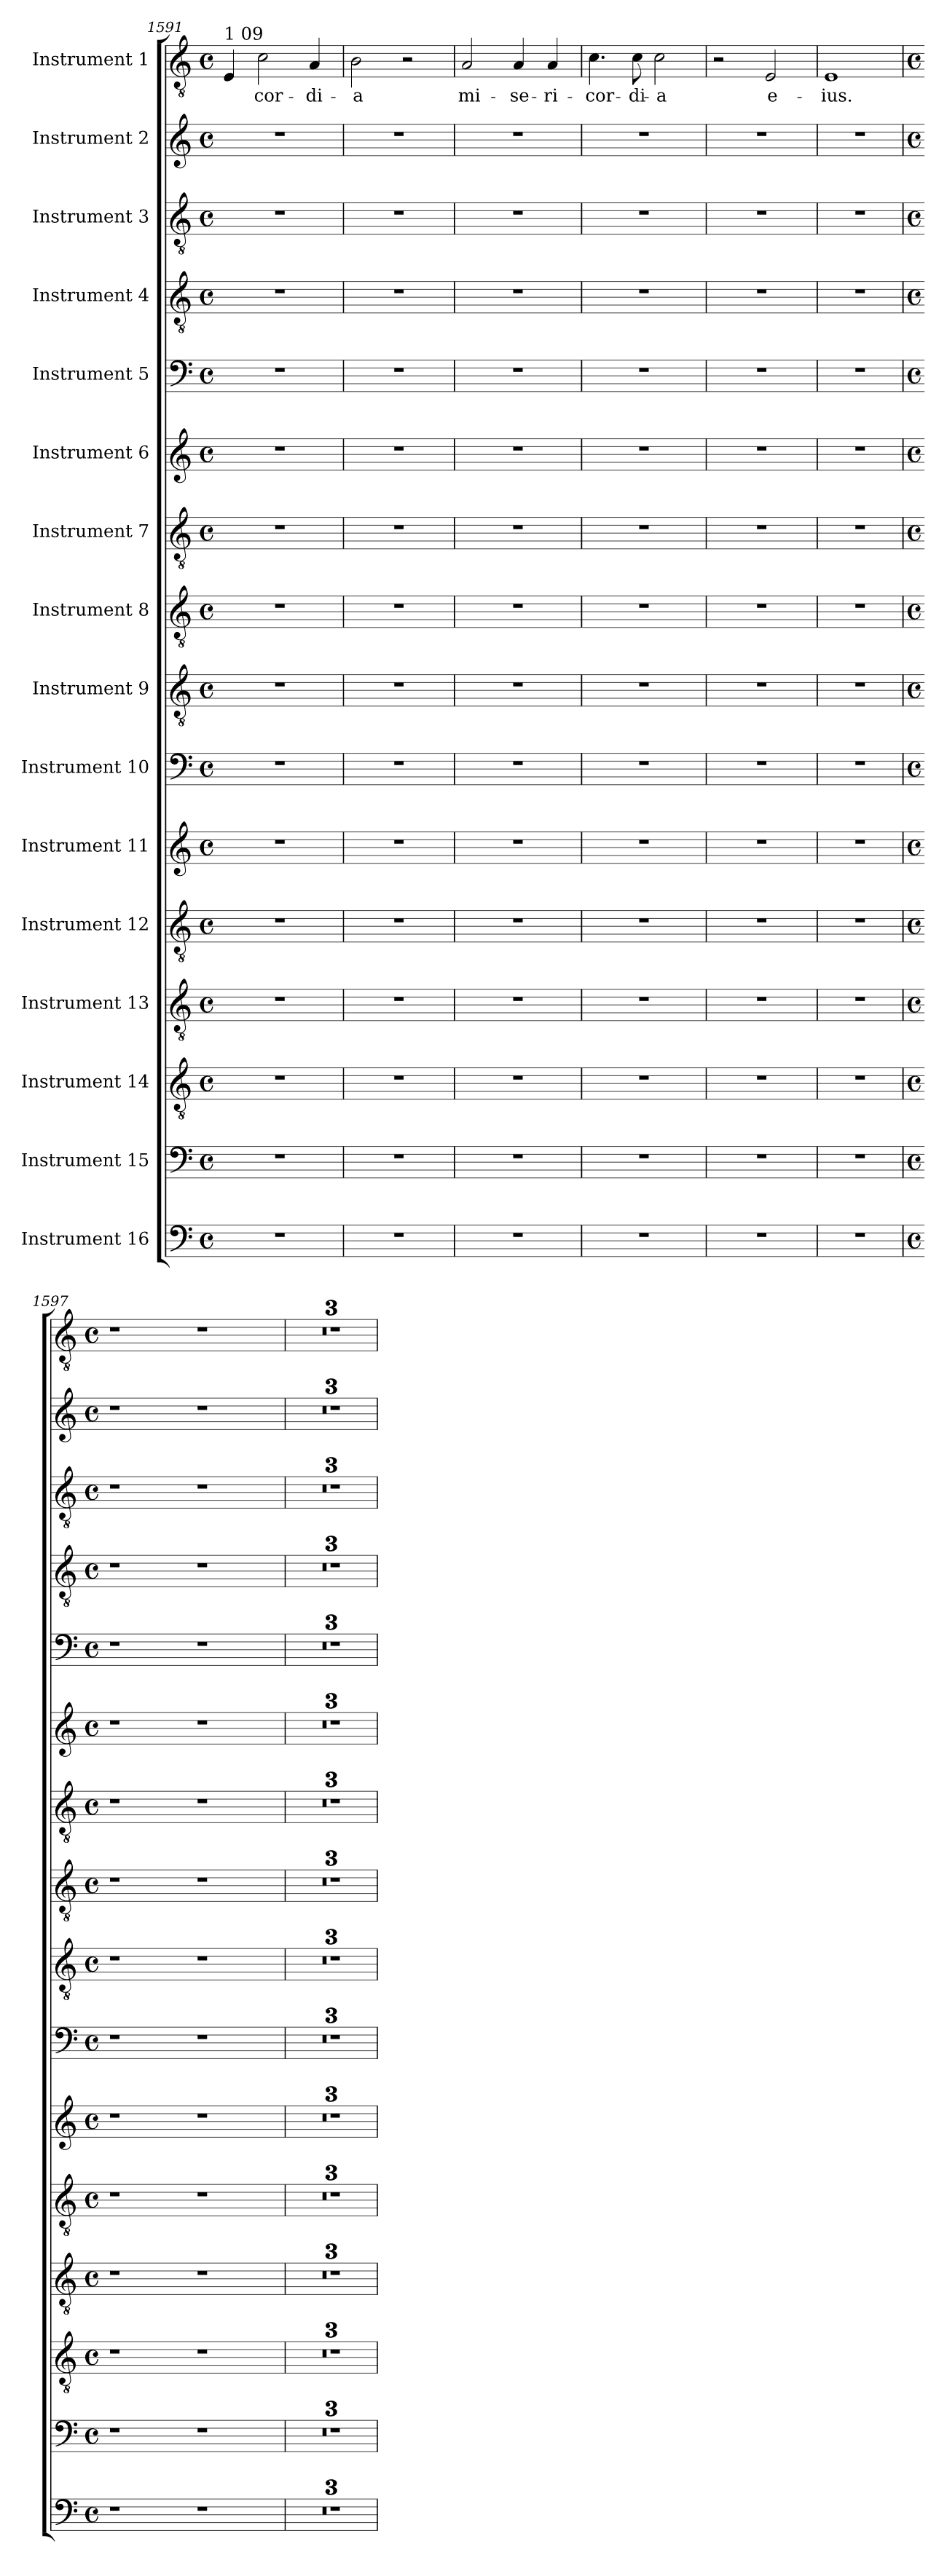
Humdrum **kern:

**kern	**kern	**kern	**kern	**kern	**kern	**kern	**kern	**kern	**kern	**kern	**kern	**kern	**kern	**kern	**kern	**text
*part16	*part15	*part14	*part13	*part12	*part11	*part10	*part9	*part8	*part7	*part6	*part5	*part4	*part3	*part2	*part1	*part1
*staff16	*staff15	*staff14	*staff13	*staff12	*staff11	*staff10	*staff9	*staff8	*staff7	*staff6	*staff5	*staff4	*staff3	*staff2	*staff1	*staff1
*I"Instrument 16	*I"Instrument 15	*I"Instrument 14	*I"Instrument 13	*I"Instrument 12	*I"Instrument 11	*I"Instrument 10	*I"Instrument 9	*I"Instrument 8	*I"Instrument 7	*I"Instrument 6	*I"Instrument 5	*I"Instrument 4	*I"Instrument 3	*I"Instrument 2	*I"Instrument 1	*
!!LO:PB:g=z
*clefF4	*clefF4	*clefGv2	*clefGv2	*clefGv2	*clefG2	*clefF4	*clefGv2	*clefGv2	*clefGv2	*clefG2	*clefF4	*clefGv2	*clefGv2	*clefG2	*clefGv2	*
*k[]	*k[]	*k[]	*k[]	*k[]	*k[]	*k[]	*k[]	*k[]	*k[]	*k[]	*k[]	*k[]	*k[]	*k[]	*k[]	*
*C:	*C:	*C:	*C:	*C:	*C:	*C:	*C:	*C:	*C:	*C:	*C:	*C:	*C:	*C:	*C:	*
*M4/4	*M4/4	*M4/4	*M4/4	*M4/4	*M4/4	*M4/4	*M4/4	*M4/4	*M4/4	*M4/4	*M4/4	*M4/4	*M4/4	*M4/4	*M4/4	*
*met(c)	*met(c)	*met(c)	*met(c)	*met(c)	*met(c)	*met(c)	*met(c)	*met(c)	*met(c)	*met(c)	*met(c)	*met(c)	*met(c)	*met(c)	*met(c)	*
=1591	=1591	=1591	=1591	=1591	=1591	=1591	=1591	=1591	=1591	=1591	=1591	=1591	=1591	=1591	=1591	=1591
!	!	!	!	!	!	!	!	!	!	!	!	!	!	!	!LO:TX:a:t=1 09	!
!	!	!	!	!	!	!	!	!	!	!	!	!	!	!	!	!LO:LY:b:cj
1r	1r	1r	1r	1r	1r	1r	1r	1r	1r	1r	1r	1r	1r	1r	4E/	--
!	!	!	!	!	!	!	!	!	!	!	!	!	!	!	!	!LO:LY:b:cj
.	.	.	.	.	.	.	.	.	.	.	.	.	.	.	2c\	-cor-
!	!	!	!	!	!	!	!	!	!	!	!	!	!	!	!	!LO:LY:b:cj
.	.	.	.	.	.	.	.	.	.	.	.	.	.	.	4A/	-di-
=1592	=1592	=1592	=1592	=1592	=1592	=1592	=1592	=1592	=1592	=1592	=1592	=1592	=1592	=1592	=1592	=1592
!	!	!	!	!	!	!	!	!	!	!	!	!	!	!	!	!LO:LY:b:cj
1r	1r	1r	1r	1r	1r	1r	1r	1r	1r	1r	1r	1r	1r	1r	2B\	-a
.	.	.	.	.	.	.	.	.	.	.	.	.	.	.	2r	.
=1593	=1593	=1593	=1593	=1593	=1593	=1593	=1593	=1593	=1593	=1593	=1593	=1593	=1593	=1593	=1593	=1593
!	!	!	!	!	!	!	!	!	!	!	!	!	!	!	!	!LO:LY:b:cj
1r	1r	1r	1r	1r	1r	1r	1r	1r	1r	1r	1r	1r	1r	1r	2A/	mi-
!	!	!	!	!	!	!	!	!	!	!	!	!	!	!	!	!LO:LY:b:cj
.	.	.	.	.	.	.	.	.	.	.	.	.	.	.	4A/	-se-
!	!	!	!	!	!	!	!	!	!	!	!	!	!	!	!	!LO:LY:b:cj
.	.	.	.	.	.	.	.	.	.	.	.	.	.	.	4A/	-ri-
=1594	=1594	=1594	=1594	=1594	=1594	=1594	=1594	=1594	=1594	=1594	=1594	=1594	=1594	=1594	=1594	=1594
!	!	!	!	!	!	!	!	!	!	!	!	!	!	!	!	!LO:LY:b:cj
1r	1r	1r	1r	1r	1r	1r	1r	1r	1r	1r	1r	1r	1r	1r	4.c\	-cor-
!	!	!	!	!	!	!	!	!	!	!	!	!	!	!	!	!LO:LY:b:cj
.	.	.	.	.	.	.	.	.	.	.	.	.	.	.	8c\	-di-
!	!	!	!	!	!	!	!	!	!	!	!	!	!	!	!	!LO:LY:b:cj
.	.	.	.	.	.	.	.	.	.	.	.	.	.	.	2c\	-a
=1595	=1595	=1595	=1595	=1595	=1595	=1595	=1595	=1595	=1595	=1595	=1595	=1595	=1595	=1595	=1595	=1595
1r	1r	1r	1r	1r	1r	1r	1r	1r	1r	1r	1r	1r	1r	1r	2r	.
!	!	!	!	!	!	!	!	!	!	!	!	!	!	!	!	!LO:LY:b:cj
.	.	.	.	.	.	.	.	.	.	.	.	.	.	.	2E/	e-
=1596	=1596	=1596	=1596	=1596	=1596	=1596	=1596	=1596	=1596	=1596	=1596	=1596	=1596	=1596	=1596	=1596
!	!	!	!	!	!	!	!	!	!	!	!	!	!	!	!	!LO:LY:b:cj
1r	1r	1r	1r	1r	1r	1r	1r	1r	1r	1r	1r	1r	1r	1r	1E	-ius.
!!LO:PB:g=z
=1597!	=1597!	=1597!	=1597!	=1597!	=1597!	=1597!	=1597!	=1597!	=1597!	=1597!	=1597!	=1597!	=1597!	=1597!	=1597!	=1597!
*M4/4	*M4/4	*M4/4	*M4/4	*M4/4	*M4/4	*M4/4	*M4/4	*M4/4	*M4/4	*M4/4	*M4/4	*M4/4	*M4/4	*M4/4	*M4/4	*
*met(c)	*met(c)	*met(c)	*met(c)	*met(c)	*met(c)	*met(c)	*met(c)	*met(c)	*met(c)	*met(c)	*met(c)	*met(c)	*met(c)	*met(c)	*met(c)	*
1r	1r	1r	1r	1r	1r	1r	1r	1r	1r	1r	1r	1r	1r	1r	1r	.
1r	1r	1r	1r	1r	1r	1r	1r	1r	1r	1r	1r	1r	1r	1r	1r	.
=1598	=1598	=1598	=1598	=1598	=1598	=1598	=1598	=1598	=1598	=1598	=1598	=1598	=1598	=1598	=1598	=1598
1r	1r	1r	1r	1r	1r	1r	1r	1r	1r	1r	1r	1r	1r	1r	1r	.
=1599	=1599	=1599	=1599	=1599	=1599	=1599	=1599	=1599	=1599	=1599	=1599	=1599	=1599	=1599	=1599	=1599
1r	1r	1r	1r	1r	1r	1r	1r	1r	1r	1r	1r	1r	1r	1r	1r	.
=1600	=1600	=1600	=1600	=1600	=1600	=1600	=1600	=1600	=1600	=1600	=1600	=1600	=1600	=1600	=1600	=1600
1r	1r	1r	1r	1r	1r	1r	1r	1r	1r	1r	1r	1r	1r	1r	1r	.
=	=	=	=	=	=	=	=	=	=	=	=	=	=	=	=	=
*-	*-	*-	*-	*-	*-	*-	*-	*-	*-	*-	*-	*-	*-	*-	*-	*-
